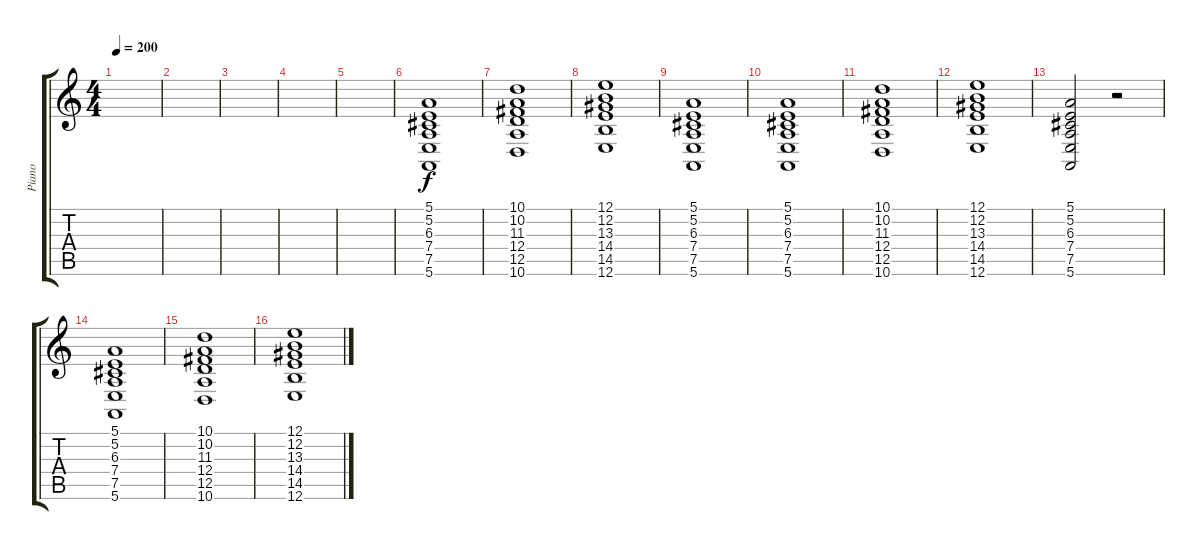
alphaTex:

\track ("Piano" "Piano") {instrument acousticgrandpiano}
\staff {score tabs}
\tuning (E4 B3 G3 D3 A2 E2) {hide}
\ts (4 4)
\tempo 200
\clef g2
\ks c
|
|
|
|
|
(5.1 5.2 6.3 7.4 7.5 5.6).1 |
(10.1 10.2 11.3 12.4 12.5 10.6).1 |
(12.1 12.2 13.3 14.4 14.5 12.6).1 |
(5.1 5.2 6.3 7.4 7.5 5.6).1 |
(5.1 5.2 6.3 7.4 7.5 5.6).1 |
(10.1 10.2 11.3 12.4 12.5 10.6).1 |
(12.1 12.2 13.3 14.4 14.5 12.6).1 |
(5.1 5.2 6.3 7.4 7.5 5.6).2 r.2 |
(5.1 5.2 6.3 7.4 7.5 5.6).1 |
(10.1 10.2 11.3 12.4 12.5 10.6).1 |
(12.1 12.2 13.3 14.4 14.5 12.6).1
